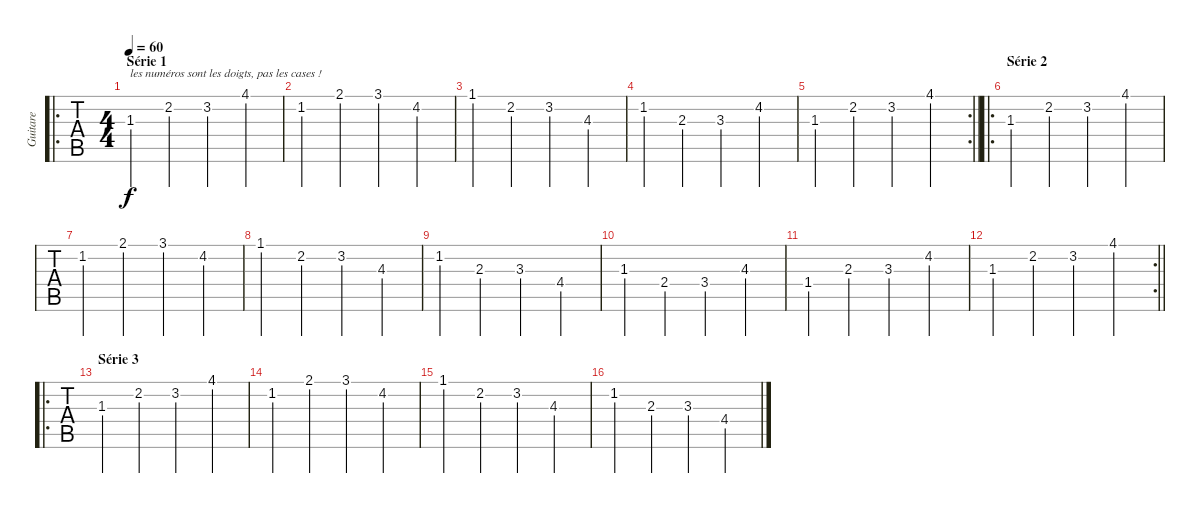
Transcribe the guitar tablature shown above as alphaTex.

\track ("Guitare" "Guitare") {instrument acousticguitarsteel}
\staff {tabs}
\tuning (E4 B3 G3 D3 A2 E2) {hide}
\ro
\ts (4 4)
\section ("" "Série 1")
\tempo 60
\clef g2
\ks c
1.3.4{txt "les numéros sont les doigts, pas les cases !" dy f instrument acousticguitarsteel} 2.2.4 3.2.4 4.1.4 |
1.2.4 2.1.4 3.1.4 4.2.4 |
1.1.4 2.2.4 3.2.4 4.3.4 |
1.2.4 2.3.4 3.3.4 4.2.4 |
\rc 2
\barLineRight lightlight
1.3.4 2.2.4 3.2.4 4.1.4 |
\ro
\section ("" "Série 2")
1.3.4 2.2.4 3.2.4 4.1.4 |
1.2.4 2.1.4 3.1.4 4.2.4 |
1.1.4 2.2.4 3.2.4 4.3.4 |
1.2.4 2.3.4 3.3.4 4.4.4 |
1.3.4 2.4.4 3.4.4 4.3.4 |
1.4.4 2.3.4 3.3.4 4.2.4 |
\rc 2
\barLineRight lightlight
1.3.4 2.2.4 3.2.4 4.1.4 |
\ro
\section ("" "Série 3")
1.3.4 2.2.4 3.2.4 4.1.4 |
1.2.4 2.1.4 3.1.4 4.2.4 |
1.1.4 2.2.4 3.2.4 4.3.4 |
1.2.4 2.3.4 3.3.4 4.4.4
